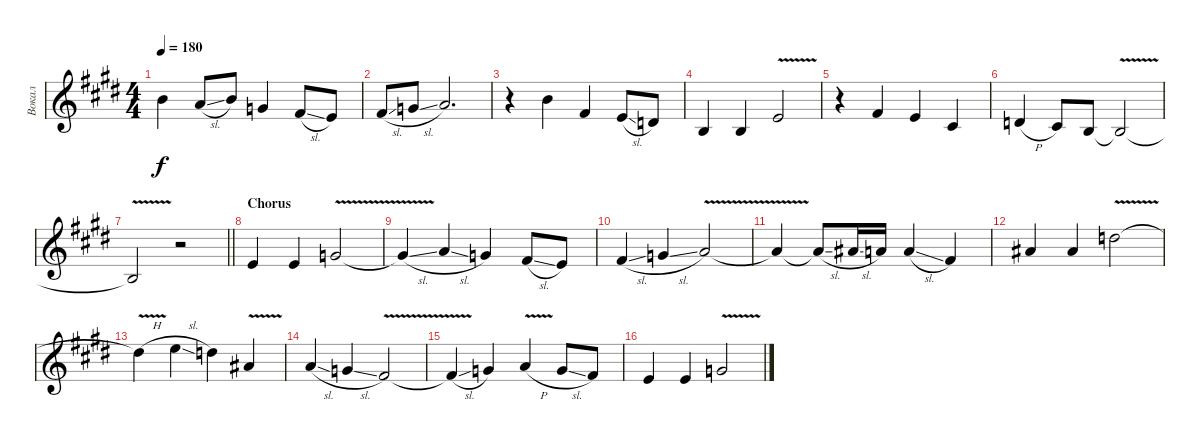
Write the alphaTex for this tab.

\track ("Вокал" "Вокал") {instrument trumpet}
\staff {score}
\tuning (E4 B3 G3 D3 A2 E2) {hide}
\ts (4 4)
\tempo 180
\clef g2
\ks c#minor
7.1{t}.4{dy f} 5.1{sl}.8 7.1.8 8.2.4 7.2{sl}.8 5.2.8 |
7.2{sl}.8 8.2{sl}.8 10.2.2{d} |
r.4 7.1.4 7.2.4 5.2{sl}.8 3.2.8 |
0.2.4 0.2.4 5.2{v}.2 |
r.4 7.2.4 5.2.4 2.2.4 |
3.2{h}.4 2.2.8 0.2.8 0.2{v t}.2 |
\barLineRight lightlight
0.2{t}.2 r.2 |
\section ("" "Chorus")
5.2.4 5.2.4 3.1{v}.2 |
3.1{sl t}.4 5.1{sl}.4 3.1.4 2.1{sl}.8 0.1.8 |
2.1{sl}.4 3.1{sl}.4 5.1{v}.2 |
5.1{t}.4 5.1{sl t}.8 6.1{sl}.16 5.1.16 5.1{sl}.4 2.1.4 |
6.1.4 6.1.4 10.1{v}.2 |
10.1{h t}.4 12.1{sl}.4 10.1.4 6.1{v}.4 |
5.1{sl}.4 3.1{sl}.4 2.1{v}.2 |
2.1{sl t}.4 3.1.4 5.1{v h}.4 3.1{sl}.8 2.1.8 |
5.2.4 5.2.4 3.1{v}.2
